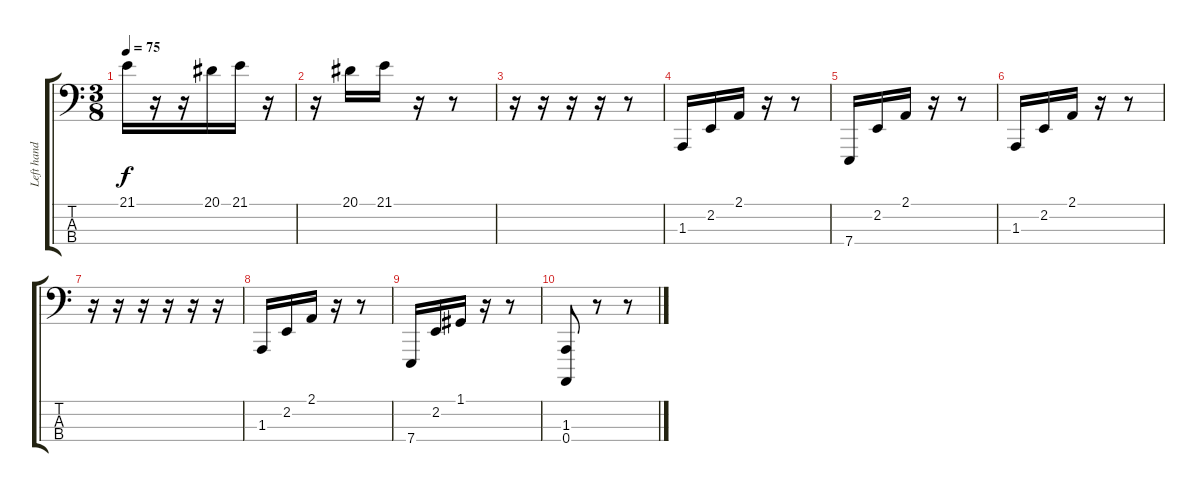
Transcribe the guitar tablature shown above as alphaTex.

\track ("Left hand" "Left hand") {instrument acousticgrandpiano}
\staff {score tabs}
\tuning (G2 D2 Ab1 A0) {hide}
\ts (3 8)
\tempo 75
\clef f4
\ks c
21.1.16{dy f} r.16 r.16 20.1.16 21.1.16 r.16 |
r.16 20.1.16 21.1.16 r.16 r.8 |
r.16 r.16 r.16 r.16 r.8 |
1.3.16 2.2.16 2.1.16 r.16 r.8 |
7.4.16{txt ""} 2.2.16 2.1.16 r.16 r.8 |
1.3.16 2.2.16 2.1.16 r.16 r.8 |
r.16 r.16 r.16 r.16 r.16 r.16 |
1.3.16 2.2.16 2.1.16 r.16 r.8 |
7.4.16 2.2.16 1.1.16 r.16 r.8 |
(1.3 0.4).8 r.8 r.8
